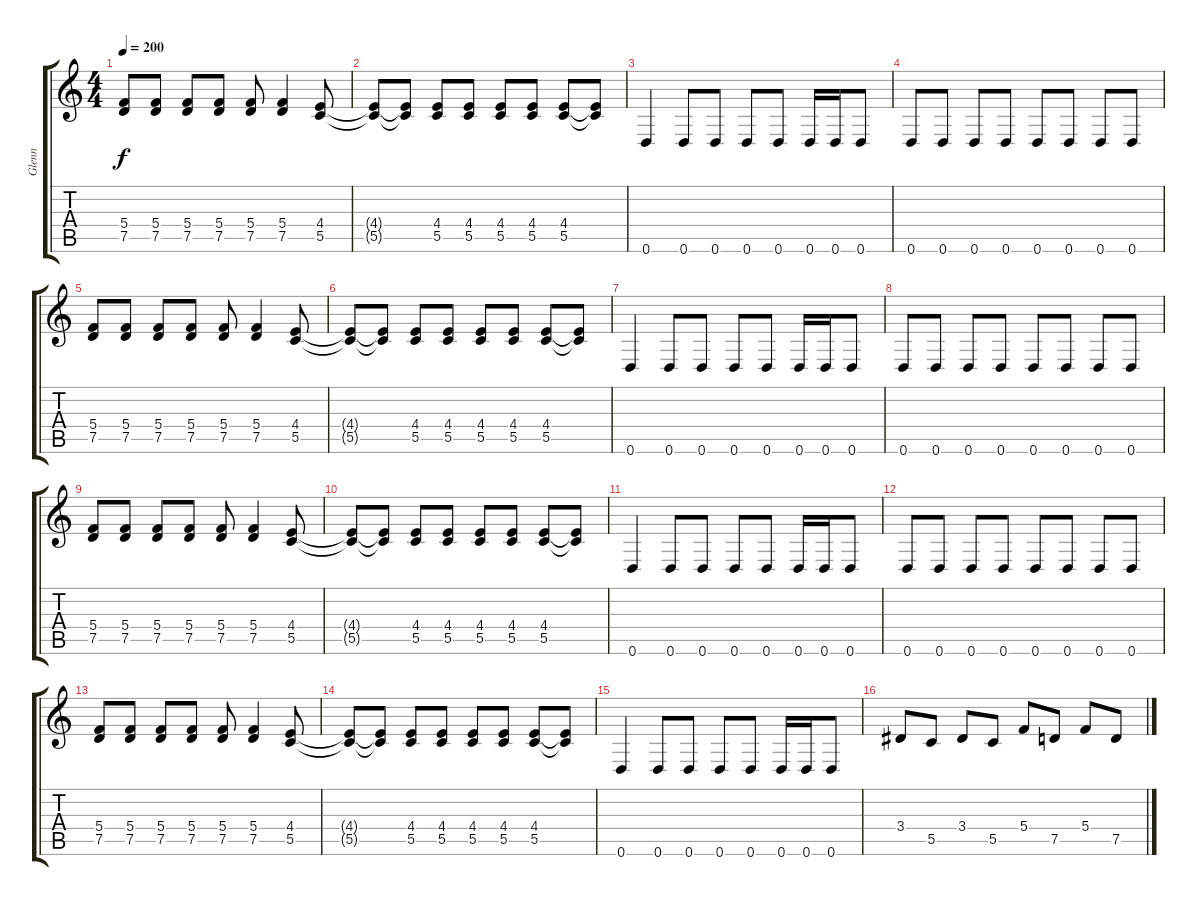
\track ("Glenn" "Glenn") {instrument distortionguitar}
\staff {score tabs}
\tuning (D4 A3 F3 C3 G2 D2) {hide}
\ts (4 4)
\tempo 200
\clef g2
\ks c
(5.4 7.5).8{dy f} (5.4 7.5).8 (5.4 7.5).8 (5.4 7.5).8 (5.4 7.5).8 (5.4 7.5).4 (4.4 5.5).8 |
(4.4{t} 5.5{t}).8 (4.4{t} 5.5{t}).8 (4.4 5.5).8 (4.4 5.5).8 (4.4 5.5).8 (4.4 5.5).8 (4.4 5.5).8 (4.4{t} 5.5{t}).8 |
0.6.4 0.6.8 0.6.8 0.6.8 0.6.8 0.6.16 0.6.16 0.6.8 |
0.6.8 0.6.8 0.6.8 0.6.8 0.6.8 0.6.8 0.6.8 0.6.8 |
(5.4 7.5).8 (5.4 7.5).8 (5.4 7.5).8 (5.4 7.5).8 (5.4 7.5).8 (5.4 7.5).4 (4.4 5.5).8 |
(4.4{t} 5.5{t}).8 (4.4{t} 5.5{t}).8 (4.4 5.5).8 (4.4 5.5).8 (4.4 5.5).8 (4.4 5.5).8 (4.4 5.5).8 (4.4{t} 5.5{t}).8 |
0.6.4 0.6.8 0.6.8 0.6.8 0.6.8 0.6.16 0.6.16 0.6.8 |
0.6.8 0.6.8 0.6.8 0.6.8 0.6.8 0.6.8 0.6.8 0.6.8 |
(5.4 7.5).8 (5.4 7.5).8 (5.4 7.5).8 (5.4 7.5).8 (5.4 7.5).8 (5.4 7.5).4 (4.4 5.5).8 |
(4.4{t} 5.5{t}).8 (4.4{t} 5.5{t}).8 (4.4 5.5).8 (4.4 5.5).8 (4.4 5.5).8 (4.4 5.5).8 (4.4 5.5).8 (4.4{t} 5.5{t}).8 |
0.6.4 0.6.8 0.6.8 0.6.8 0.6.8 0.6.16 0.6.16 0.6.8 |
0.6.8 0.6.8 0.6.8 0.6.8 0.6.8 0.6.8 0.6.8 0.6.8 |
(5.4 7.5).8 (5.4 7.5).8 (5.4 7.5).8 (5.4 7.5).8 (5.4 7.5).8 (5.4 7.5).4 (4.4 5.5).8 |
(4.4{t} 5.5{t}).8 (4.4{t} 5.5{t}).8 (4.4 5.5).8 (4.4 5.5).8 (4.4 5.5).8 (4.4 5.5).8 (4.4 5.5).8 (4.4{t} 5.5{t}).8 |
0.6.4 0.6.8 0.6.8 0.6.8 0.6.8 0.6.16 0.6.16 0.6.8 |
3.4.8 5.5.8 3.4.8 5.5.8 5.4.8 7.5.8 5.4.8 7.5.8
